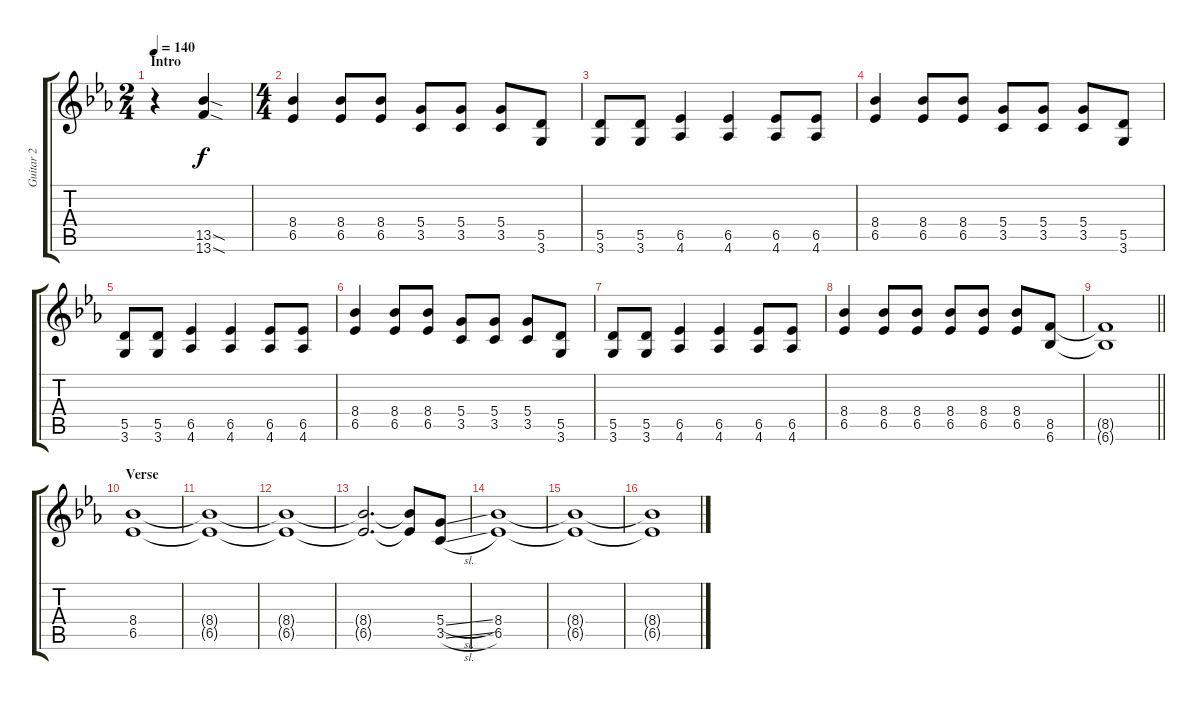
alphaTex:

\track ("Guitar 2" "Guitar 2") {instrument distortionguitar}
\staff {score tabs}
\tuning (E4 B3 G3 D3 A2 E2) {hide}
\ts (2 4)
\section ("" "Intro")
\tempo 140
\clef g2
\ks eb
r.4{dy f instrument distortionguitar} (13.5{sod} 13.6{sod}).4 |
\ts (4 4)
(8.4 6.5).4 (8.4 6.5).8 (8.4 6.5).8 (5.4 3.5).8 (5.4 3.5).8 (5.4 3.5).8 (5.5 3.6).8 |
(5.5 3.6).8 (5.5 3.6).8 (6.5 4.6).4 (6.5 4.6).4 (6.5 4.6).8 (6.5 4.6).8 |
(8.4 6.5).4 (8.4 6.5).8 (8.4 6.5).8 (5.4 3.5).8 (5.4 3.5).8 (5.4 3.5).8 (5.5 3.6).8 |
(5.5 3.6).8 (5.5 3.6).8 (6.5 4.6).4 (6.5 4.6).4 (6.5 4.6).8 (6.5 4.6).8 |
(8.4 6.5).4 (8.4 6.5).8 (8.4 6.5).8 (5.4 3.5).8 (5.4 3.5).8 (5.4 3.5).8 (5.5 3.6).8 |
(5.5 3.6).8 (5.5 3.6).8 (6.5 4.6).4 (6.5 4.6).4 (6.5 4.6).8 (6.5 4.6).8 |
(8.4 6.5).4 (8.4 6.5).8 (8.4 6.5).8 (8.4 6.5).8 (8.4 6.5).8 (8.4 6.5).8 (8.5 6.6).8 |
\barLineRight lightlight
(8.5{t} 6.6{t}).1 |
\section ("" "Verse")
(8.4 6.5).1 |
(8.4{t} 6.5{t}).1 |
(8.4{t} 6.5{t}).1 |
(8.4{t} 6.5{t}).2{d} (8.4{t} 6.5{t}).8 (5.4{sl} 3.5{sl}).8 |
(8.4 6.5).1 |
(8.4{t} 6.5{t}).1 |
(8.4{t} 6.5{t}).1
